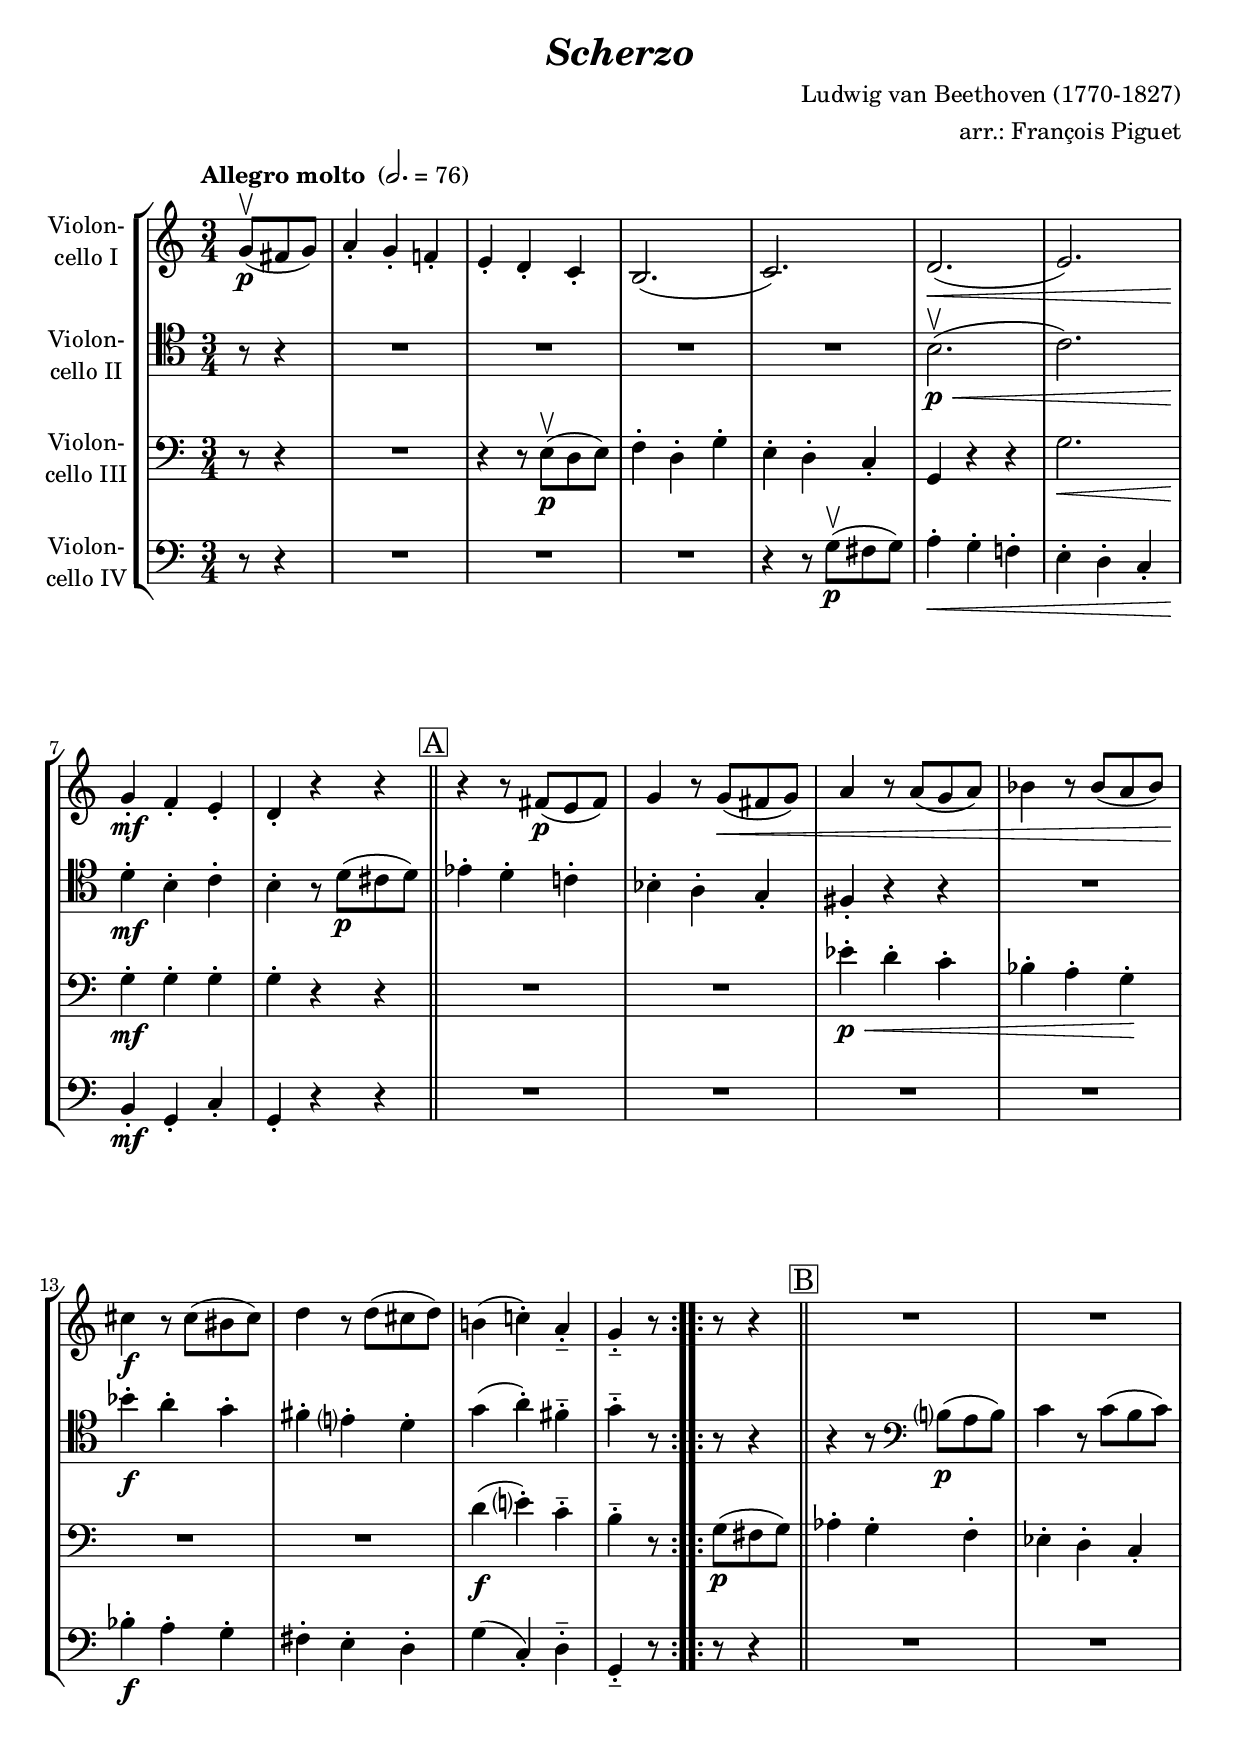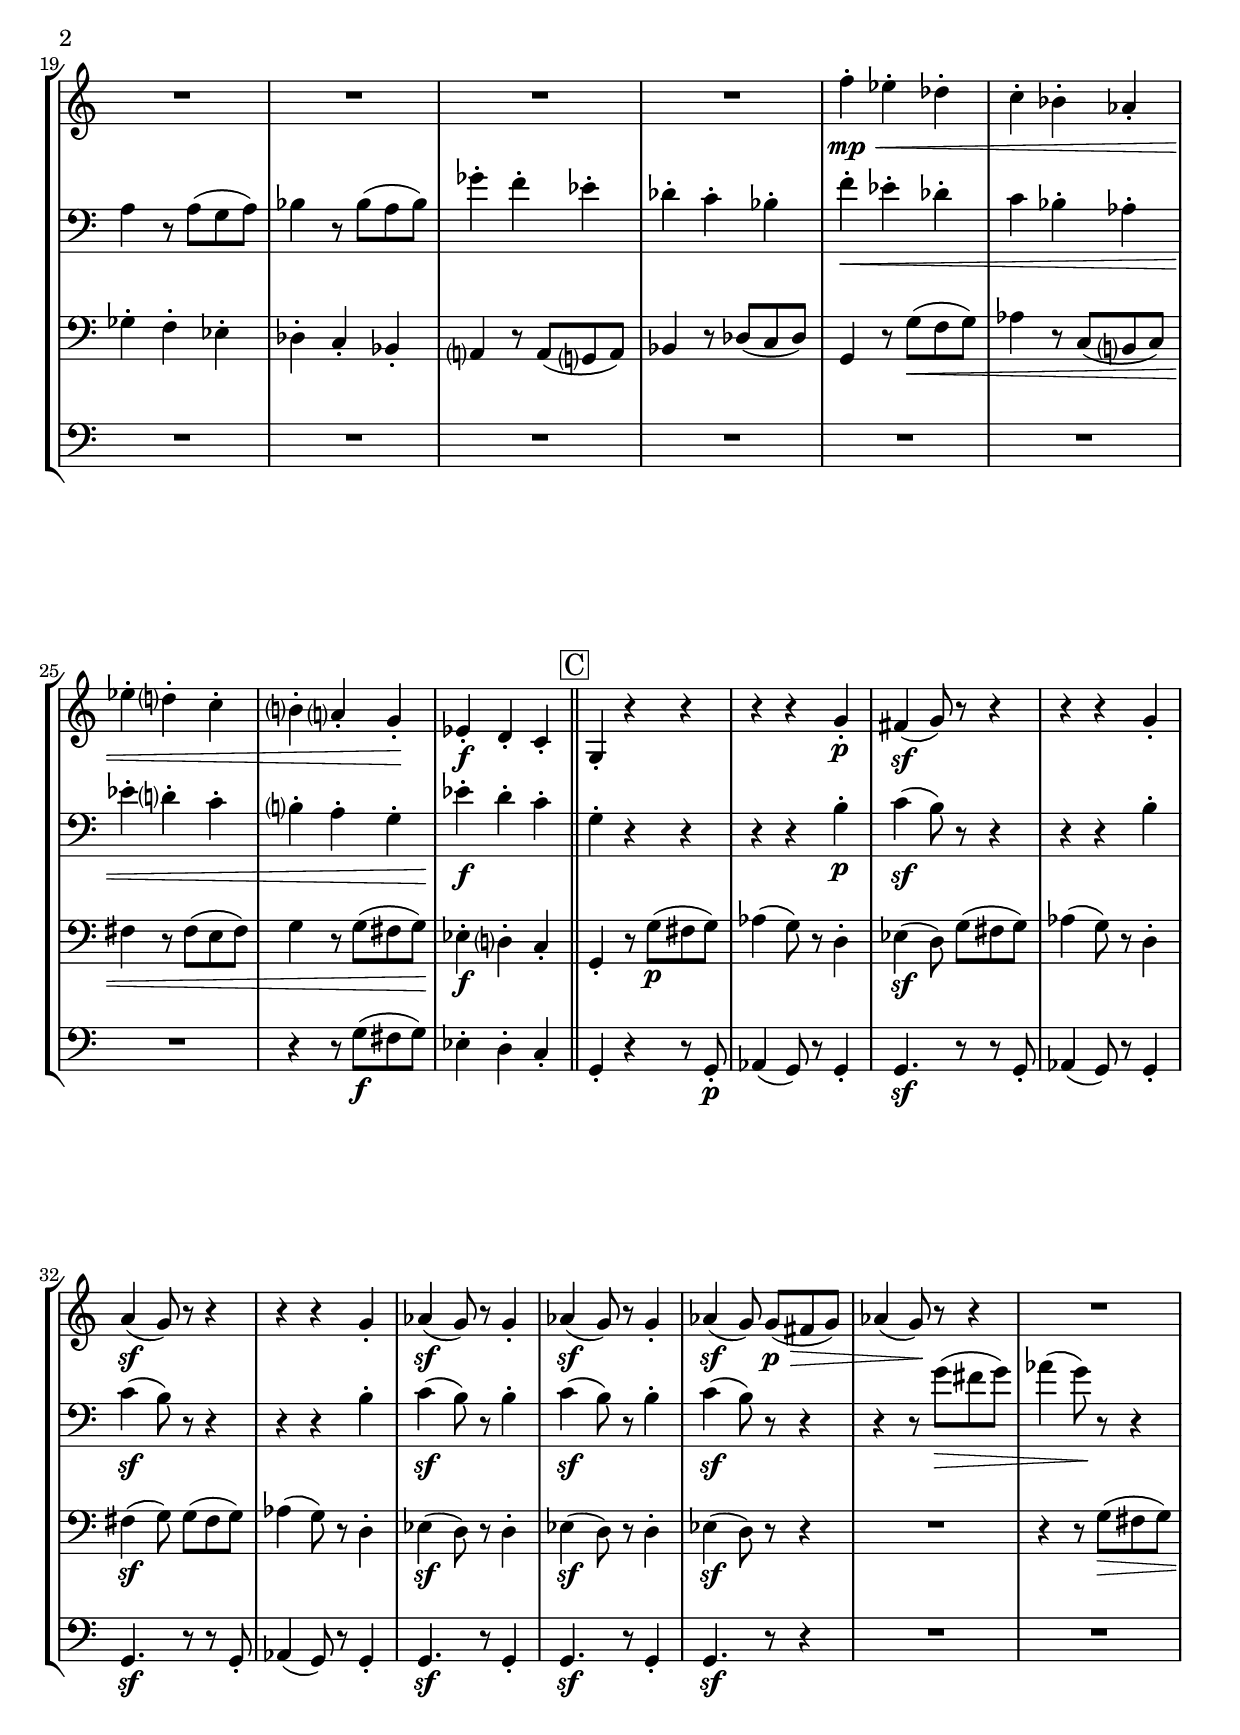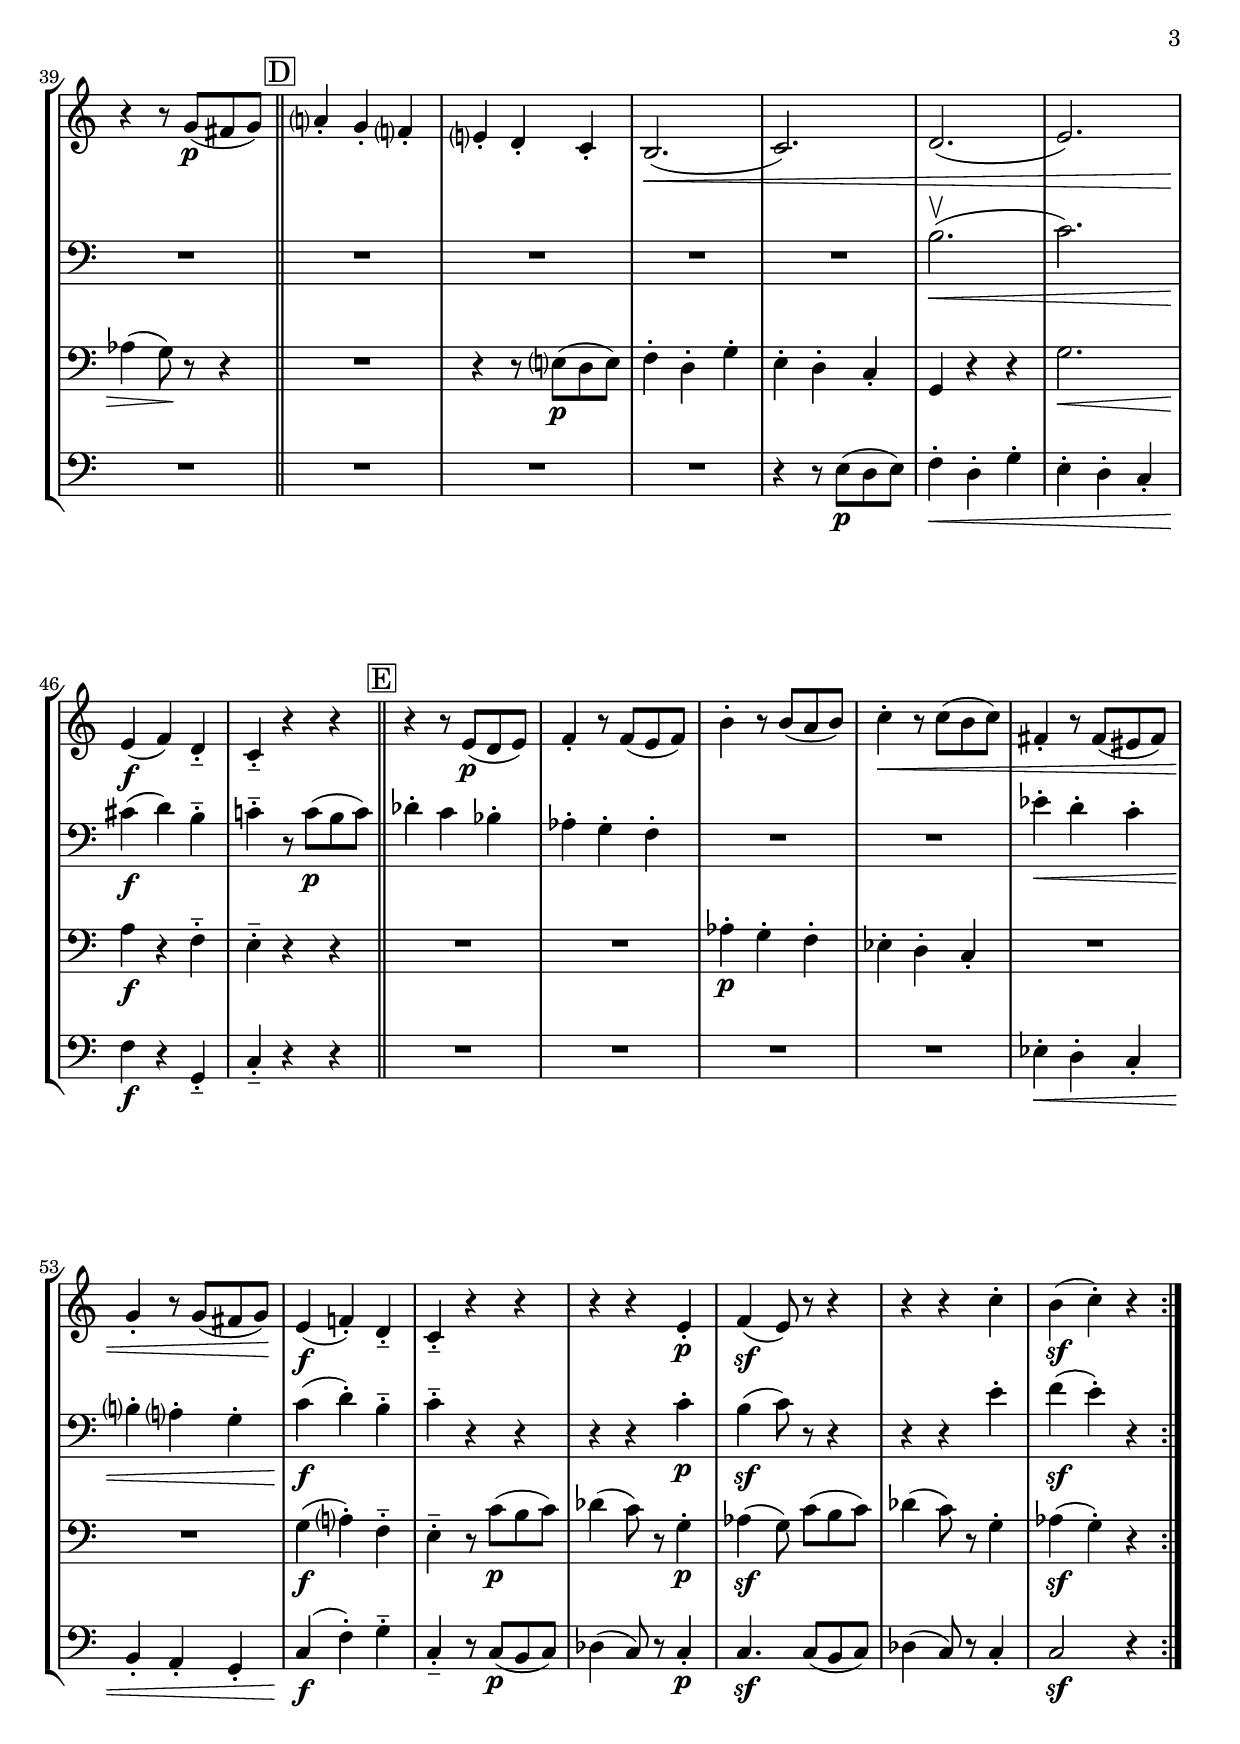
\version "2.14.2"
\include "deutsch.ly"

#(set-global-staff-size 20.5)

\header {
  title     = \markup \bold \italic "Scherzo"
  composer  = "Ludwig van Beethoven (1770-1827)"
  arranger  = "arr.: François Piguet"
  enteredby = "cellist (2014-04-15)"
}

voiceconsts = {
  \key c \major
  \time 3/4
  \clef "bass"
  %\numericTimeSignature
  \compressFullBarRests
  \tempo "Allegro molto " 2.=76
}

mihi = "clarinet"
milo = "bassoon"

boxa = { \bar "||" \mark \markup \box "A" }
boxb = { \bar "||" \mark \markup \box "B" }
boxc = { \bar "||" \mark \markup \box "C" }
boxd = { \bar "||" \mark \markup \box "D" }
boxe = { \bar "||" \mark \markup \box "E" }

atem = \markup \bold \italic "a tempo"
rit  = \markup \bold \italic "rit."

va = \relative c''' {
  \voiceconsts
  \clef "treble"

  \repeat volta 2 {
    \partial 4. g8(\upbow\p fis g)
    a4-. g-. f!-.
    e-. d-. c-.
    h2.(
    c)
    d(\<
    e)
    g4-.\!\mf f-. e-.
    d-. r r \boxa

    r r8 fis(\p e fis)
    g4 r8 g(\< fis g)
    a4 r8 a( g a)
    b4 r8 b( a b)
    cis4\!\f r8 cis( his cis)
    d4 r8 d( cis d)

    h!4( c!)-. a---.
    g---. r8
  }

  \repeat volta 2 {
    \partial 4. r r4 \boxb
    R2.*6
    f'4-.\mp\< es-. des-.
    c-. b-. as-.
    es'-. d?-. c-.
    h?-. a?-. g-.\!

    es-.\f d-. c-. \boxc
    g-. r r
    r r g'-.\p
    fis(\sf g8) r r4
    r r g-.
    a(\sf g8) r r4
    r r g-.

    as(\sf g8) r g4-.
    as(\sf g8) r g4-.
    as(\sf g8) g[(\p\> fis g)]
    as4( g8)\! r r4
    R2.
    r4 r8 g(\p fis g) \boxd

    a?4-. g-. f?-.
    e?-. d-. c-.
    h2.(\<
    c)
    d(
    e)
    e4(\!\f f) d---.
    c---. r r \boxe

    r r8 e(\p d e)
    f4-. r8 f( e f)
    h4-. r8 h( a h)
    c4-.\< r8 c( h c)
    fis,4-. r8 fis( eis fis)

    g4-. r8 g( fis g)\!
    e4(\f f!)-. d---.
    c---. r r
    r r e-.\p
    f(\sf e8) r r4
    r r c'-.
    h(\sf c)-. r
  }
}

vb = \relative c'' {
  \voiceconsts
  \clef "tenor"
  \repeat volta 2 {
    \partial 4. r8 r4
    R2.*4
    h2.(\upbow\p\<
    c)
    d4-.\!\mf h-. c-.
    h-. r8 d(\p cis d) \boxa

    es4-. d-. c!-.
    b-. a-. g-.
    fis-. r r
    R2.
    b'4-.\f a-. g-.
    fis-. e?-. d-.
    g( a)-. fis---.
    g---. r8
  }

  \repeat volta 2 {
    \partial 4. r r4 \boxb
    r r8 \clef "bass" h,?(\p a h)
    c4 r8 c( h c)
    a4 r8 a( g a)
    b4 r8 b( a b)
    ges'4-. f-. es-.

    des-. c-. b-.
    f'-.\< es-. des-.
    c b-. as-.
    es'-. d?-. c-.
    h?-. a-. g-.
    es'-.\!\f d-. c-. \boxc

    g-. r r
    r r h-.\p
    c(\sf h8) r r4
    r r h-.
    c(\sf h8) r r4
    r r h-.
    c(\sf h8) r h4-.
    c(\sf h8) r h4-.
    c(\sf h8) r r4
    r r8 g'(\> fis g)
    as4( g8)\! r r4
    R2. \boxd

    R2.*4
    h,2.(\upbow\<
    c)
    cis4(\!\f d) h---.
    c!---. r8 c(\p h c) \boxe

    des4-. c b-.
    as-. g-. f-.
    R2.*2
    es'4-.\< d-. c-.
    h?-. a?-. g-.
    c(\!\f d)-. h---.

    c---. r r
    r r c-.\p
    h(\sf c8) r r4
    r r e-.
    f(\sf e)-. r
  }
}

vc = \relative c' {
  \voiceconsts

  \repeat volta 2 {
    \partial 4. r8 r4
    R2.
    r4 r8 e(\upbow\p d e)
    f4-. d-. g-.
    e-. d-. c-.
    g r r
    g'2.\<
    g4-.\!\mf g-. g-.

    g-. r r \boxa
    R2.*2
    es'4-.\p\< d-. c-.
    b-. a-. g-.\!
    R2.*2
    d'4(\f e?)-. c---.
    h---. r8
  }

  \repeat volta 2 {
    \partial 4. g(\p fis g) \boxb
    as4-. g-. f-.
    es-. d-. c-.
    ges'-. f-. es-.
    des-. c-. b-.
    a? r8 a( g? a)
    b4 r8 des( c des)

    g,4 r8 g'(\< f g)
    as4 r8 c,( h? c)
    fis4 r8 fis( e fis)
    g4 r8 g( fis g)
    es4-.\!\f d?-. c-. \boxc

    g-. r8 g'(\p fis g)
    as4( g8) r d4-.
    es(\sf d8) g[( fis g)]
    as4( g8) r d4-.
    fis(\sf g8) g[( fis g)]
    as4( g8) r d4-.

    es(\sf d8) r d4-.
    es(\sf d8) r d4-.
    es(\sf d8) r r4
    R2.
    r4 r8 g(\> fis g)
    as4( g8)\! r r4 \boxd

    R2.
    r4 r8 e?(\p d e)
    f4-. d-. g-.
    e-. d-. c-.
    g r r
    g'2.\<
    a4\!\f r f---.
    e---. r r \boxe

    R2.*2
    as4-.\p g-. f-.
    es-. d-. c-.
    R2.*2
    g'4(\f a?)-. f---.

    e---. r8 c'(\p h c)
    des4( c8) r g4-.\p
    as(\sf g8) c[( h c)]
    des4( c8) r g4-.
    as(\sf g)-. r
  }
}

vd = \relative c'' {
  \voiceconsts

  \repeat volta 2 {
    \partial 4. r8 r4
    R2.*3
    r4 r8 g(\p\upbow fis g)
    a4-.\< g-. f!-.
    e-. d-. c-.
    h-.\!\mf g-. c-.
    g-. r r \boxa

    R2.*4
    b'4-.\f a-. g-.
    fis-. e-. d-.
    g( c,)-. d---.
    g,---. r8    
  }

  \repeat volta 2 {
    \partial 4. r r4 \boxb
    R2.*9
    r4 r8 g'(\f fis g)
    es4-. d-. c-. \boxc

    g-. r r8 g-.\p
    as4( g8) r g4-.
    g4.\sf r8 r g-.
    as4( g8) r g4-.
    g4.\sf r8 r g-.
    as4( g8) r g4-.
    g4.\sf r8 g4-.

    g4.\sf r8 g4-.
    g4.\sf r8 r4
    R2.*3 \boxd    
    R2.*3
    r4 r8 e'(\p d e)
    f4-.\< d-. g-.
    e-. d-. c-.

    f\!\f r g,---.
    c---. r r\boxe
    R2.*4
    es4-.\< d-. c-.
    h-. a-. g-.
    c(\!\f f)-. g---.

    c,---. r8 c(\p h c)
    des4( c8) r c4-.\p
    c4.\sf c8( h c)
    des4( c8) r c4-.
    c2\sf r4
  }
}


music = \new StaffGroup <<
      \new Staff {
	\set Staff.midiInstrument = \mihi
	\set Staff.instrumentName = \markup \center-column { "Violon-" "cello I" }
	\transpose c c, { \va }
      }

      \new Staff {
	\set Staff.midiInstrument = \milo
	\set Staff.instrumentName = \markup \center-column { "Violon-" "cello II" }
	\transpose c c, { \vb }
      }

      \new Staff {
	\set Staff.midiInstrument = \milo
	\set Staff.instrumentName = \markup \center-column { "Violon-" "cello III" }
	\transpose c c, { \vc }
      }

      \new Staff {
	\set Staff.midiInstrument = \milo
	\set Staff.instrumentName = \markup \center-column { "Violon-" "cello IV" }
	\transpose c c, { \vd }
      }
>>

\book {
  \score {
    \music
    \layout {}
  }

  \score {
    \unfoldRepeats \music

    \midi {
      \context {
        \Score
      }
    }
  }
}
